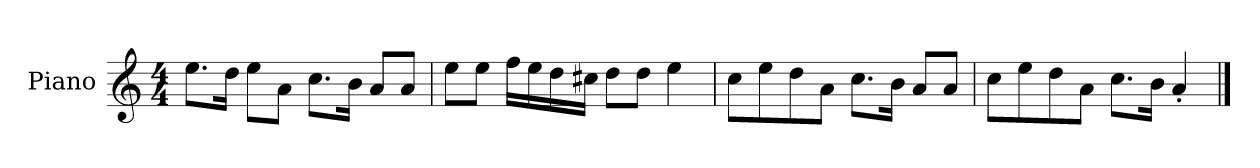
**kern
*part1
*staff1
*I"Piano
*I'P-no
*clefG2
*k[]
*M4/4
*MM90
=1
8.ee\L
16dd\Jk
8ee\L
8a\J
8.cc\L
16b\Jk
8a/L
8a/J
=2
8ee\L
8ee\J
16ff\LL
16ee\
16dd\
16cc#X\JJ
8dd\L
8dd\J
4ee\
=3
8cc\L
8ee\
8dd\
8a\J
8.cc\L
16b\Jk
8a/L
8a/J
=4
8cc\L
8ee\
8dd\
8a\J
8.cc\L
16b\Jk
4a'/
==
*-
